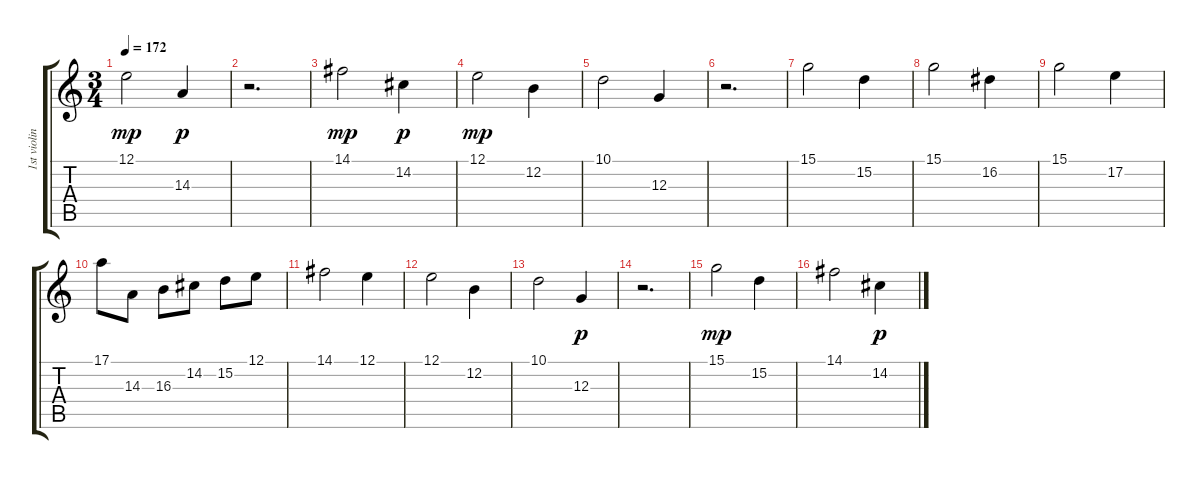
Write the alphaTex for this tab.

\track ("1st violins" "1st violin") {instrument stringensemble1}
\staff {score tabs}
\tuning (E4 B3 G3 D3 A2 E2) {hide}
\ts (3 4)
\tempo 172
\clef g2
\ks c
12.1.2{dy mp} 14.3.4{dy p} |
r.2{d} |
14.1.2{dy mp} 14.2.4{dy p} |
12.1.2{dy mp} 12.2.4 |
10.1.2 12.3.4 |
r.2{d} |
15.1.2 15.2.4 |
15.1.2 16.2.4 |
15.1.2 17.2.4 |
17.1.8 14.3.8 16.3.8 14.2.8 15.2.8 12.1.8 |
14.1.2 12.1.4 |
12.1.2 12.2.4 |
10.1.2 12.3.4{dy p} |
r.2{d} |
15.1.2{dy mp} 15.2.4 |
14.1.2 14.2.4{dy p}
